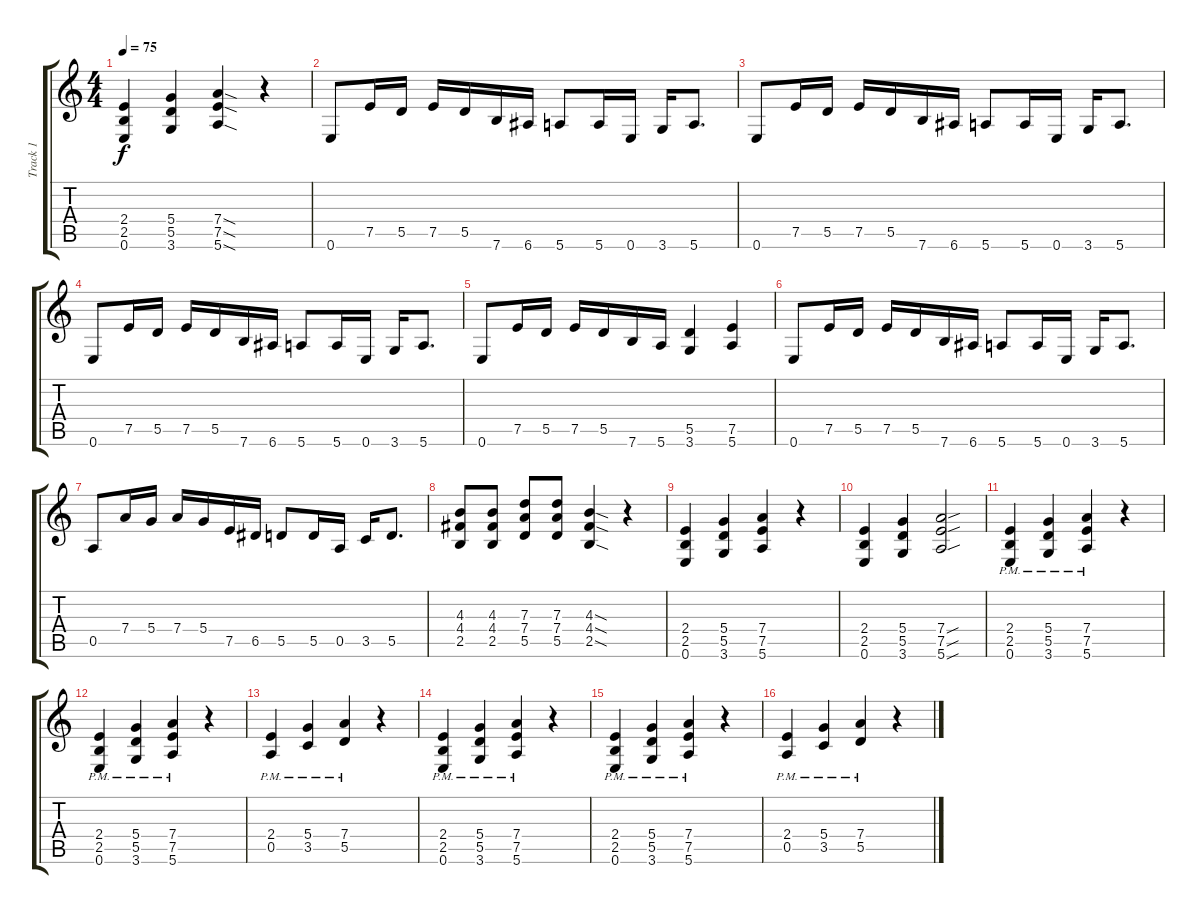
\track ("Track 1" "Track 1") {instrument overdrivenguitar}
\staff {score tabs}
\tuning (E4 B3 G3 D3 A2 E2) {hide}
\ts (4 4)
\tempo 75
\clef g2
\ks c
(2.4 2.5 0.6).4{dy f} (5.4 5.5 3.6).4 (7.4{sod} 7.5{sod} 5.6{sod}).4 r.4 |
0.6.8 7.5.16 5.5.16 7.5.16 5.5.16 7.6.16 6.6.16 5.6.8 5.6.16 0.6.16 3.6.16 5.6.8{d} |
0.6.8 7.5.16 5.5.16 7.5.16 5.5.16 7.6.16 6.6.16 5.6.8 5.6.16 0.6.16 3.6.16 5.6.8{d} |
0.6.8 7.5.16 5.5.16 7.5.16 5.5.16 7.6.16 6.6.16 5.6.8 5.6.16 0.6.16 3.6.16 5.6.8{d} |
0.6.8 7.5.16 5.5.16 7.5.16 5.5.16 7.6.16 5.6.16 (5.5 3.6).4 (7.5 5.6).4 |
0.6.8 7.5.16 5.5.16 7.5.16 5.5.16 7.6.16 6.6.16 5.6.8 5.6.16 0.6.16 3.6.16 5.6.8{d} |
0.5.8 7.4.16 5.4.16 7.4.16 5.4.16 7.5.16 6.5.16 5.5.8 5.5.16 0.5.16 3.5.16 5.5.8{d} |
(4.3 4.4 2.5).8 (4.3 4.4 2.5).8 (7.3 7.4 5.5).8 (7.3 7.4 5.5).8 (4.3{sod} 4.4{sod} 2.5{sod}).4 r.4 |
(2.4 2.5 0.6).4 (5.4 5.5 3.6).4 (7.4 7.5 5.6).4 r.4 |
(2.4 2.5 0.6).4 (5.4 5.5 3.6).4 (7.4{sou} 7.5{sou} 5.6{sou}).2 |
(2.4{pm} 2.5{pm} 0.6{pm}).4 (5.4{pm} 5.5{pm} 3.6{pm}).4 (7.4{pm} 7.5{pm} 5.6{pm}).4 r.4 |
(2.4{pm} 2.5{pm} 0.6{pm}).4 (5.4{pm} 5.5{pm} 3.6{pm}).4 (7.4{pm} 7.5{pm} 5.6{pm}).4 r.4 |
(2.4{pm} 0.5{pm}).4 (5.4{pm} 3.5{pm}).4 (7.4{pm} 5.5{pm}).4 r.4 |
(2.4{pm} 2.5{pm} 0.6{pm}).4 (5.4{pm} 5.5{pm} 3.6{pm}).4 (7.4{pm} 7.5{pm} 5.6{pm}).4 r.4 |
(2.4{pm} 2.5{pm} 0.6{pm}).4 (5.4{pm} 5.5{pm} 3.6{pm}).4 (7.4{pm} 7.5{pm} 5.6{pm}).4 r.4 |
(2.4{pm} 0.5{pm}).4 (5.4{pm} 3.5{pm}).4 (7.4{pm} 5.5{pm}).4 r.4
